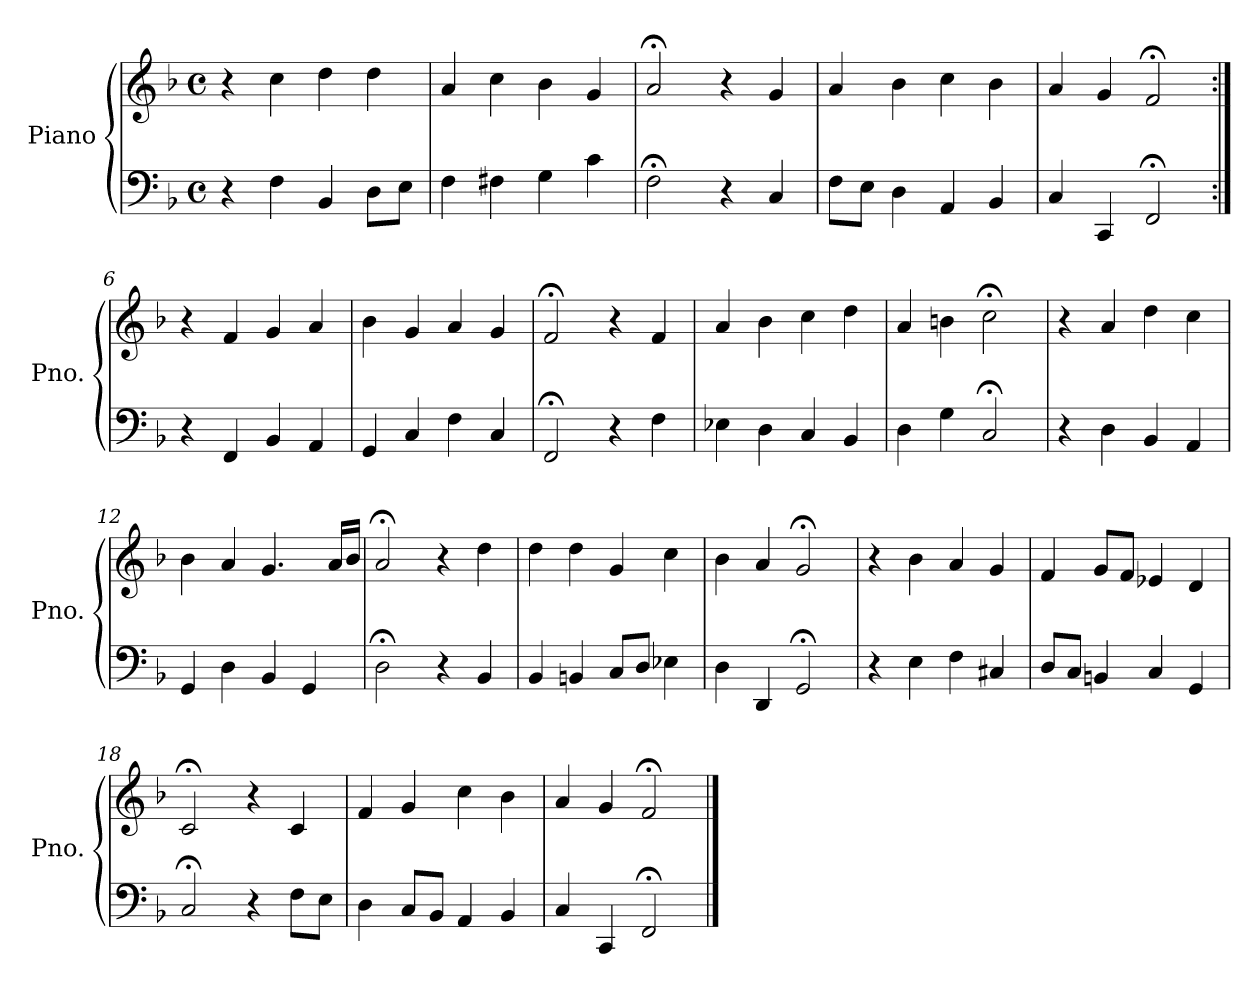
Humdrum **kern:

**kern	**kern
*part1	*part1
*staff2	*staff1
*I"Piano	*
*I'Pno.	*
*clefF4	*clefG2
*k[b-]	*k[b-]
*M4/4	*M4/4
*met(c)	*met(c)
=1	=1
4r	4r
4F\	4cc\
4BB-/	4dd\
8D\L	4dd\
8E\J	.
=2	=2
4F\	4a/
4F#X\	4cc\
4G\	4b-\
4c\	4g/
=3	=3
2F;<\	2a;</
4r	4r
4C/	4g/
=4	=4
8F\L	4a/
8E\J	.
4D\	4b-\
4AA/	4cc\
4BB-/	4b-\
=5	=5
4C/	4a/
4CC/	4g/
2FF;</	2f;</
=6:|!	=6:|!
4r	4r
4FF/	4f/
4BB-/	4g/
4AA/	4a/
=7	=7
4GG/	4b-\
4C/	4g/
4F\	4a/
4C/	4g/
!!LO:LB:g=z
=8	=8
2FF;</	2f;</
4r	4r
4F\	4f/
=9	=9
4E-X\	4a/
4D\	4b-\
4C/	4cc\
4BB-/	4dd\
=10	=10
4D\	4a/
4G\	4bn\
2C;</	2cc;<\
=11	=11
4r	4r
4D\	4a/
4BB-/	4dd\
4AA/	4cc\
=12	=12
4GG/	4b-\
4D\	4a/
4BB-/	4.g/
4GG/	.
.	16a/LL
.	16b-/JJ
=13	=13
2D;<\	2a;</
4r	4r
4BB-/	4dd\
=14	=14
4BB-/	4dd\
4BBn/	4dd\
8C/L	4g/
8D/J	.
4E-X\	4cc\
!!LO:LB:g=z
=15	=15
4D\	4b-\
4DD/	4a/
2GG;</	2g;</
=16	=16
4r	4r
4E\	4b-\
4F\	4a/
4C#X/	4g/
=17	=17
8D/L	4f/
8C/J	.
4BBn/	8g/L
.	8f/J
4C/	4e-X/
4GG/	4d/
=18	=18
2C;</	2c;</
4r	4r
8F\L	4c/
8E\J	.
=19	=19
4D\	4f/
8C/L	4g/
8BB-/J	.
4AA/	4cc\
4BB-/	4b-\
=20	=20
4C/	4a/
4CC/	4g/
2FF;</	2f;</
==	==
*-	*-
